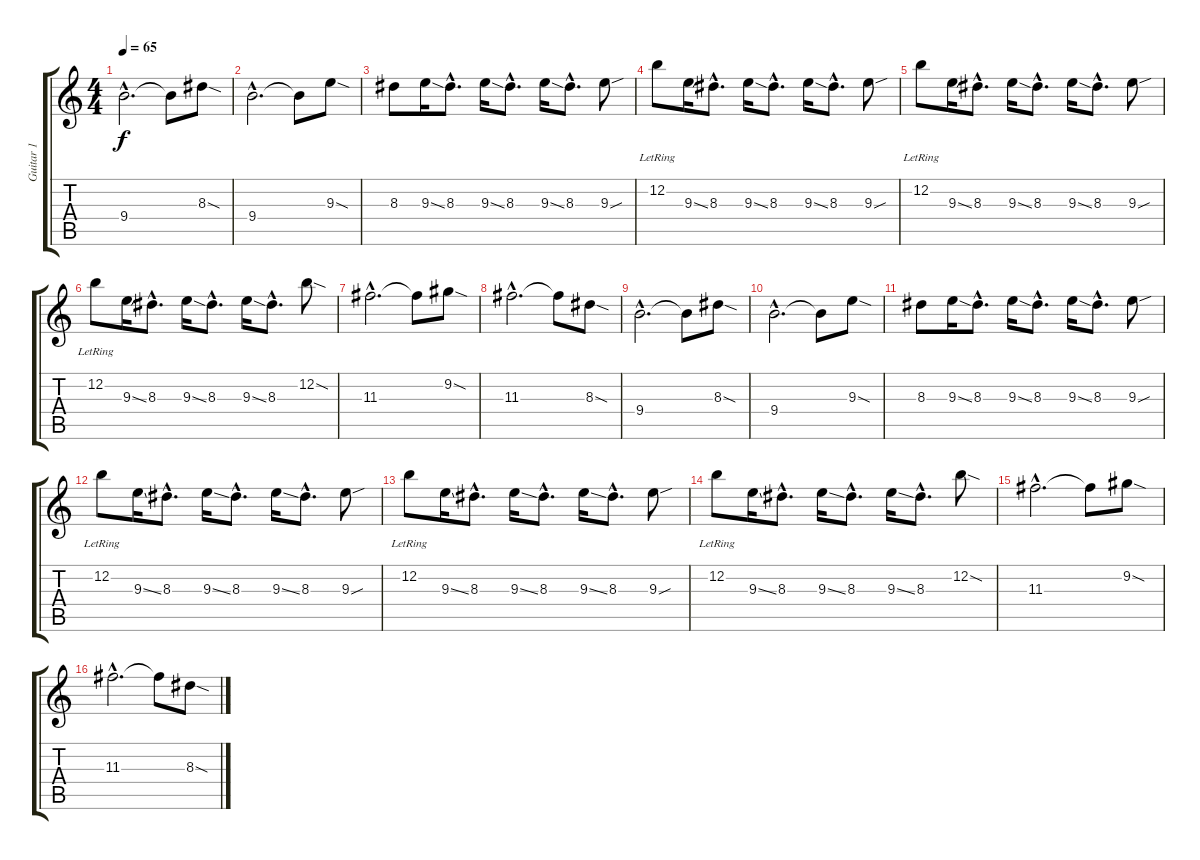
\track ("Guitar 1" "Guitar 1") {instrument electricguitarjazz}
\staff {score tabs}
\tuning (E4 B3 G3 D3 A2 E2) {hide}
\ts (4 4)
\tempo 65
\clef g2
\ks c
9.4{hac}.2{d dy f} 9.4{t}.8 8.3{sod}.8 |
9.4{hac}.2{d} 9.4{t}.8 9.3{sod}.8 |
\section ("" "")
8.3.8 9.3{ss}.16 8.3{hac}.8{d} 9.3{ss}.16 8.3{hac}.8{d} 9.3{ss}.16 8.3{hac}.8{d} 9.3{sou}.8 |
12.2{lr}.8 9.3{ss}.16 8.3{hac}.8{d} 9.3{ss}.16 8.3{hac}.8{d} 9.3{ss}.16 8.3{hac}.8{d} 9.3{sou}.8 |
12.2{lr}.8 9.3{ss}.16 8.3{hac}.8{d} 9.3{ss}.16 8.3{hac}.8{d} 9.3{ss}.16 8.3{hac}.8{d} 9.3{sou}.8 |
12.2{lr}.8 9.3{ss}.16 8.3{hac}.8{d} 9.3{ss}.16 8.3{hac}.8{d} 9.3{ss}.16 8.3{hac}.8{d} 12.2{sod}.8 |
\section ("" "")
11.3{hac}.2{d} 11.3{t}.8 9.2{sod}.8 |
11.3{hac}.2{d} 11.3{t}.8 8.3{sod}.8 |
9.4{hac}.2{d} 9.4{t}.8 8.3{sod}.8 |
9.4{hac}.2{d} 9.4{t}.8 9.3{sod}.8 |
\section ("" "")
8.3.8 9.3{ss}.16 8.3{hac}.8{d} 9.3{ss}.16 8.3{hac}.8{d} 9.3{ss}.16 8.3{hac}.8{d} 9.3{sou}.8 |
12.2{lr}.8 9.3{ss}.16 8.3{hac}.8{d} 9.3{ss}.16 8.3{hac}.8{d} 9.3{ss}.16 8.3{hac}.8{d} 9.3{sou}.8 |
12.2{lr}.8 9.3{ss}.16 8.3{hac}.8{d} 9.3{ss}.16 8.3{hac}.8{d} 9.3{ss}.16 8.3{hac}.8{d} 9.3{sou}.8 |
12.2{lr}.8 9.3{ss}.16 8.3{hac}.8{d} 9.3{ss}.16 8.3{hac}.8{d} 9.3{ss}.16 8.3{hac}.8{d} 12.2{sod}.8 |
11.3{hac}.2{d} 11.3{t}.8 9.2{sod}.8 |
11.3{hac}.2{d} 11.3{t}.8 8.3{sod}.8
